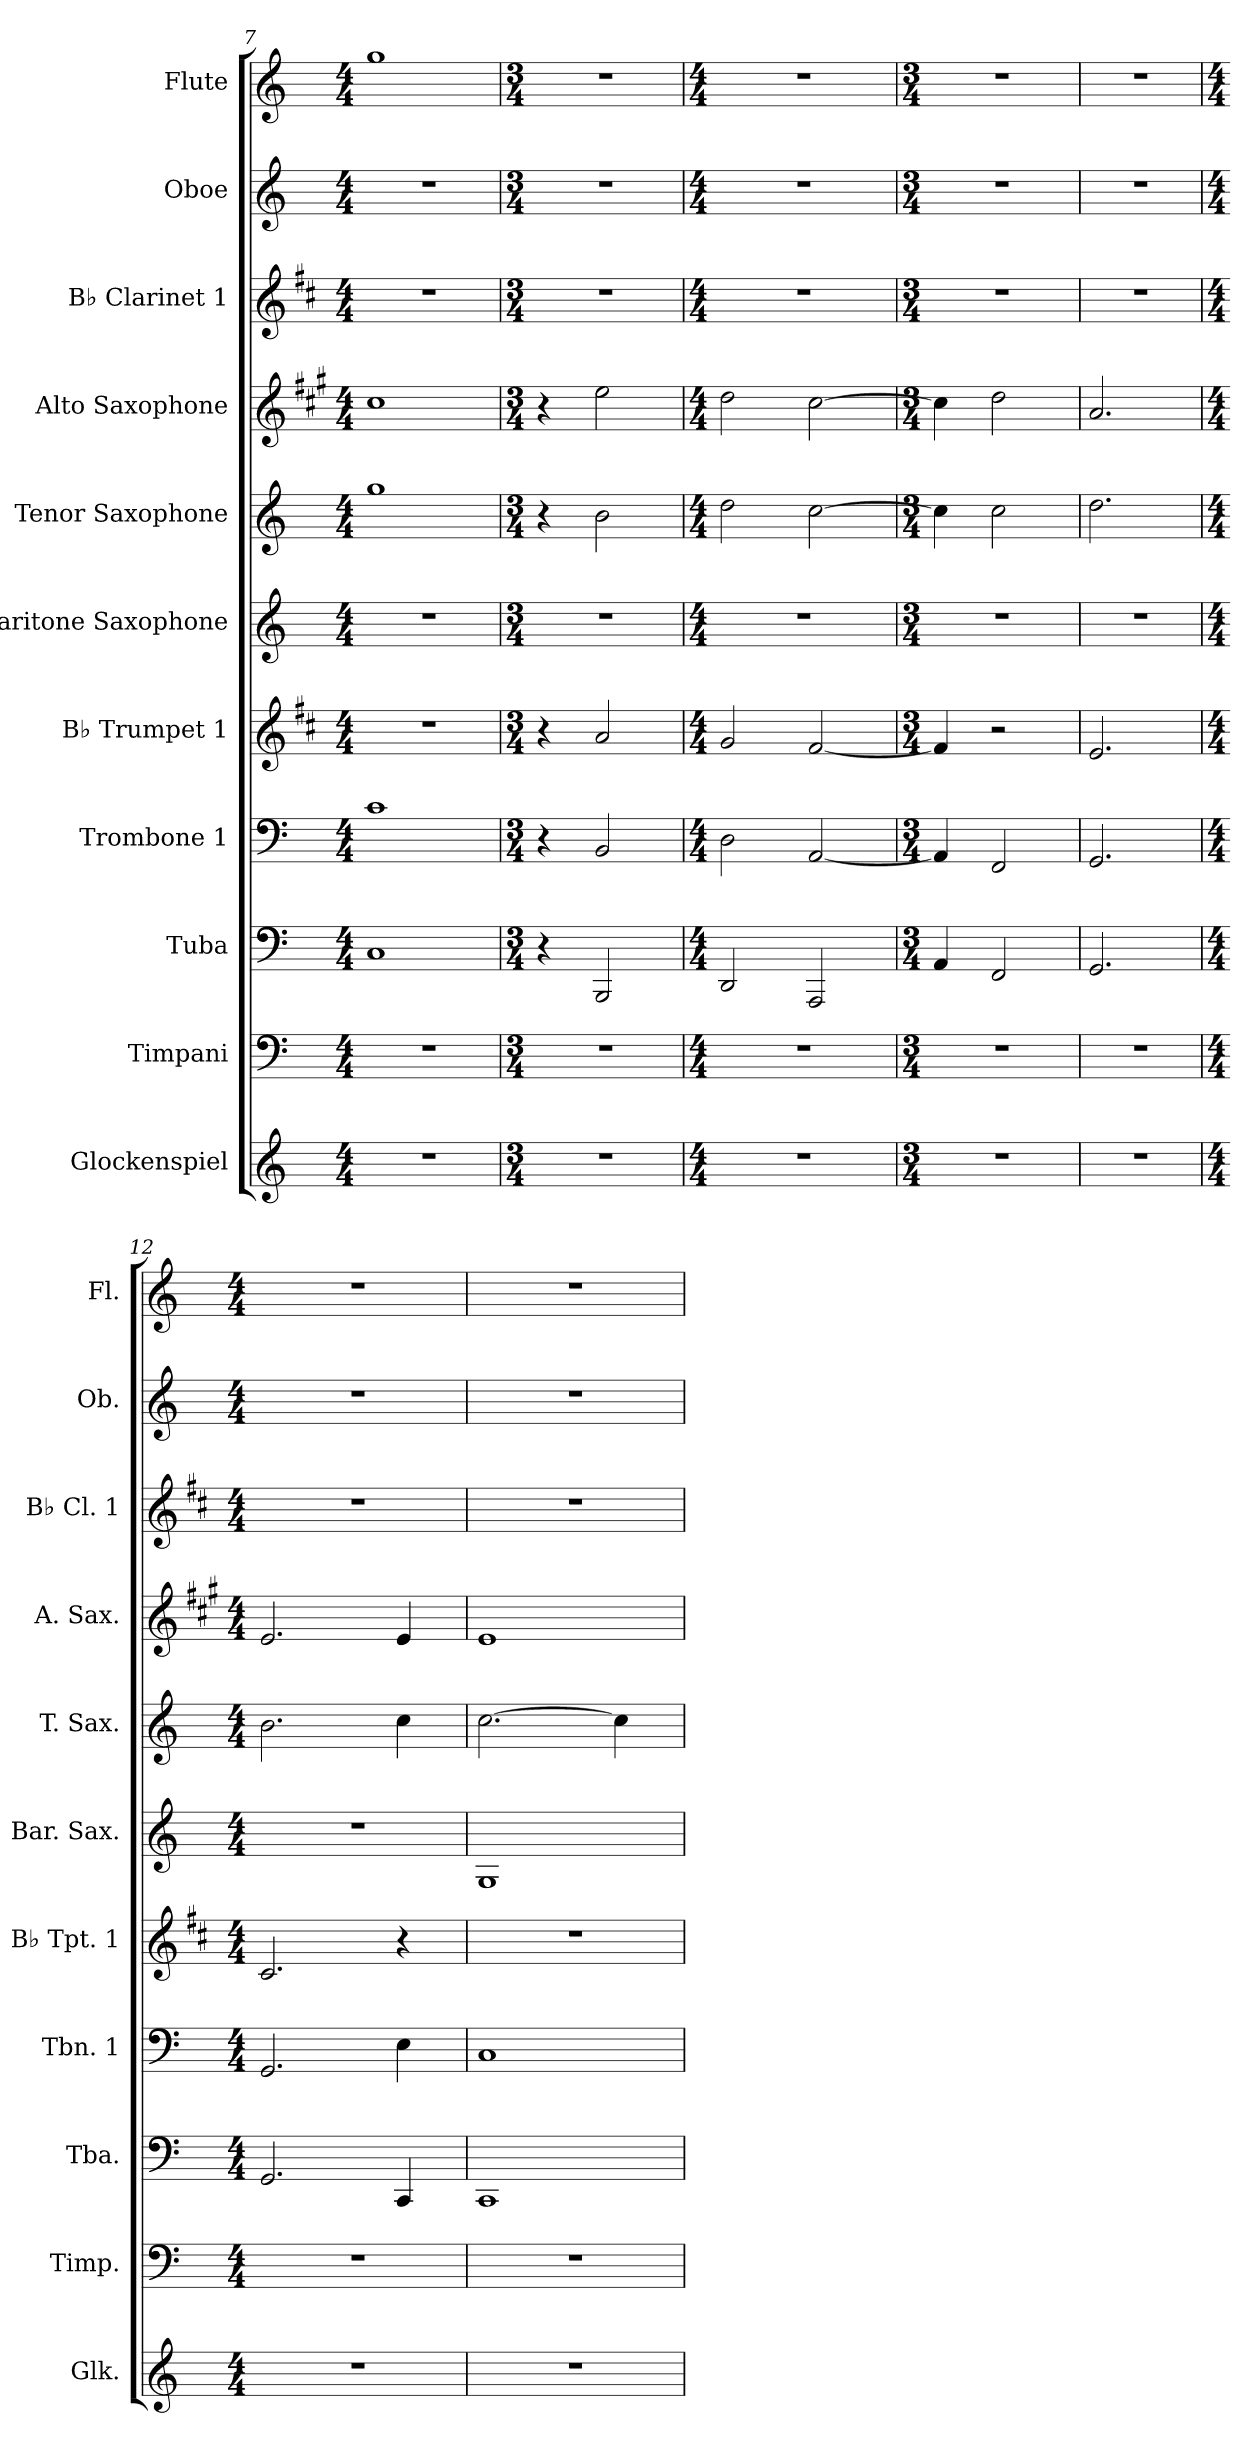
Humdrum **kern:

**kern	**kern	**kern	**kern	**kern	**kern	**kern	**kern	**kern	**kern	**kern
*part11	*part10	*part9	*part8	*part7	*part6	*part5	*part4	*part3	*part2	*part1
*staff11	*staff10	*staff9	*staff8	*staff7	*staff6	*staff5	*staff4	*staff3	*staff2	*staff1
*I"Glockenspiel	*I"Timpani	*I"Tuba	*I"Trombone 1	*I"B♭ Trumpet 1	*I"Baritone Saxophone	*I"Tenor Saxophone	*I"Alto Saxophone	*I"B♭ Clarinet 1	*I"Oboe	*I"Flute
*I'Glk.	*I'Timp.	*I'Tba.	*I'Tbn. 1	*I'B♭ Tpt. 1	*I'Bar. Sax.	*I'T. Sax.	*I'A. Sax.	*I'B♭ Cl. 1	*I'Ob.	*I'Fl.
*clefG2	*clefF4	*clefF4	*clefF4	*clefG2	*clefG2	*clefG2	*clefG2	*clefG2	*clefG2	*clefG2
*ITrd-14c-24	*	*	*	*ITrd1c2	*ITrd12c21	*ITrd8c14	*ITrd5c9	*ITrd1c2	*	*
*k[]	*k[]	*k[]	*k[]	*k[]	*k[]	*k[]	*k[]	*k[]	*k[]	*k[]
*M4/4	*M4/4	*M4/4	*M4/4	*M4/4	*M4/4	*M4/4	*M4/4	*M4/4	*M4/4	*M4/4
=7	=7	=7	=7	=7	=7	=7	=7	=7	=7	=7
1r	1r	1C	1c	1r	1r	1g	1e	1r	1r	1gg
=8	=8	=8	=8	=8	=8	=8	=8	=8	=8	=8
*M3/4	*M3/4	*M3/4	*M3/4	*M3/4	*M3/4	*M3/4	*M3/4	*M3/4	*M3/4	*M3/4
2.r	2.r	4r	4r	4r	2.r	4r	4r	2.r	2.r	2.r
.	.	2BBB/	2BB/	2g/	.	2B\	2g\	.	.	.
=9	=9	=9	=9	=9	=9	=9	=9	=9	=9	=9
*M4/4	*M4/4	*M4/4	*M4/4	*M4/4	*M4/4	*M4/4	*M4/4	*M4/4	*M4/4	*M4/4
1r	1r	2DD/	2D\	2f/	1r	2d\	2f\	1r	1r	1r
.	.	2AAA/	[2AA/	[2e/	.	[2c\	[2e\	.	.	.
=10	=10	=10	=10	=10	=10	=10	=10	=10	=10	=10
*M3/4	*M3/4	*M3/4	*M3/4	*M3/4	*M3/4	*M3/4	*M3/4	*M3/4	*M3/4	*M3/4
2.r	2.r	4AA/	4AA/]	4e/]	2.r	4c\]	4e\]	2.r	2.r	2.r
.	.	2FF/	2FF/	2r	.	2c\	2f\	.	.	.
=11	=11	=11	=11	=11	=11	=11	=11	=11	=11	=11
2.r	2.r	2.GG/	2.GG/	2.d/	2.r	2.d\	2.c/	2.r	2.r	2.r
=12	=12	=12	=12	=12	=12	=12	=12	=12	=12	=12
*M4/4	*M4/4	*M4/4	*M4/4	*M4/4	*M4/4	*M4/4	*M4/4	*M4/4	*M4/4	*M4/4
1r	1r	2.GG/	2.GG/	2.B/	1r	2.B\	2.G/	1r	1r	1r
.	.	4CC/	4E\	4r	.	4c\	4G/	.	.	.
=13	=13	=13	=13	=13	=13	=13	=13	=13	=13	=13
1r	1r	1CC	1C	1r	1GG	[2.c\	1G	1r	1r	1r
.	.	.	.	.	.	4c\]	.	.	.	.
=	=	=	=	=	=	=	=	=	=	=
*-	*-	*-	*-	*-	*-	*-	*-	*-	*-	*-
